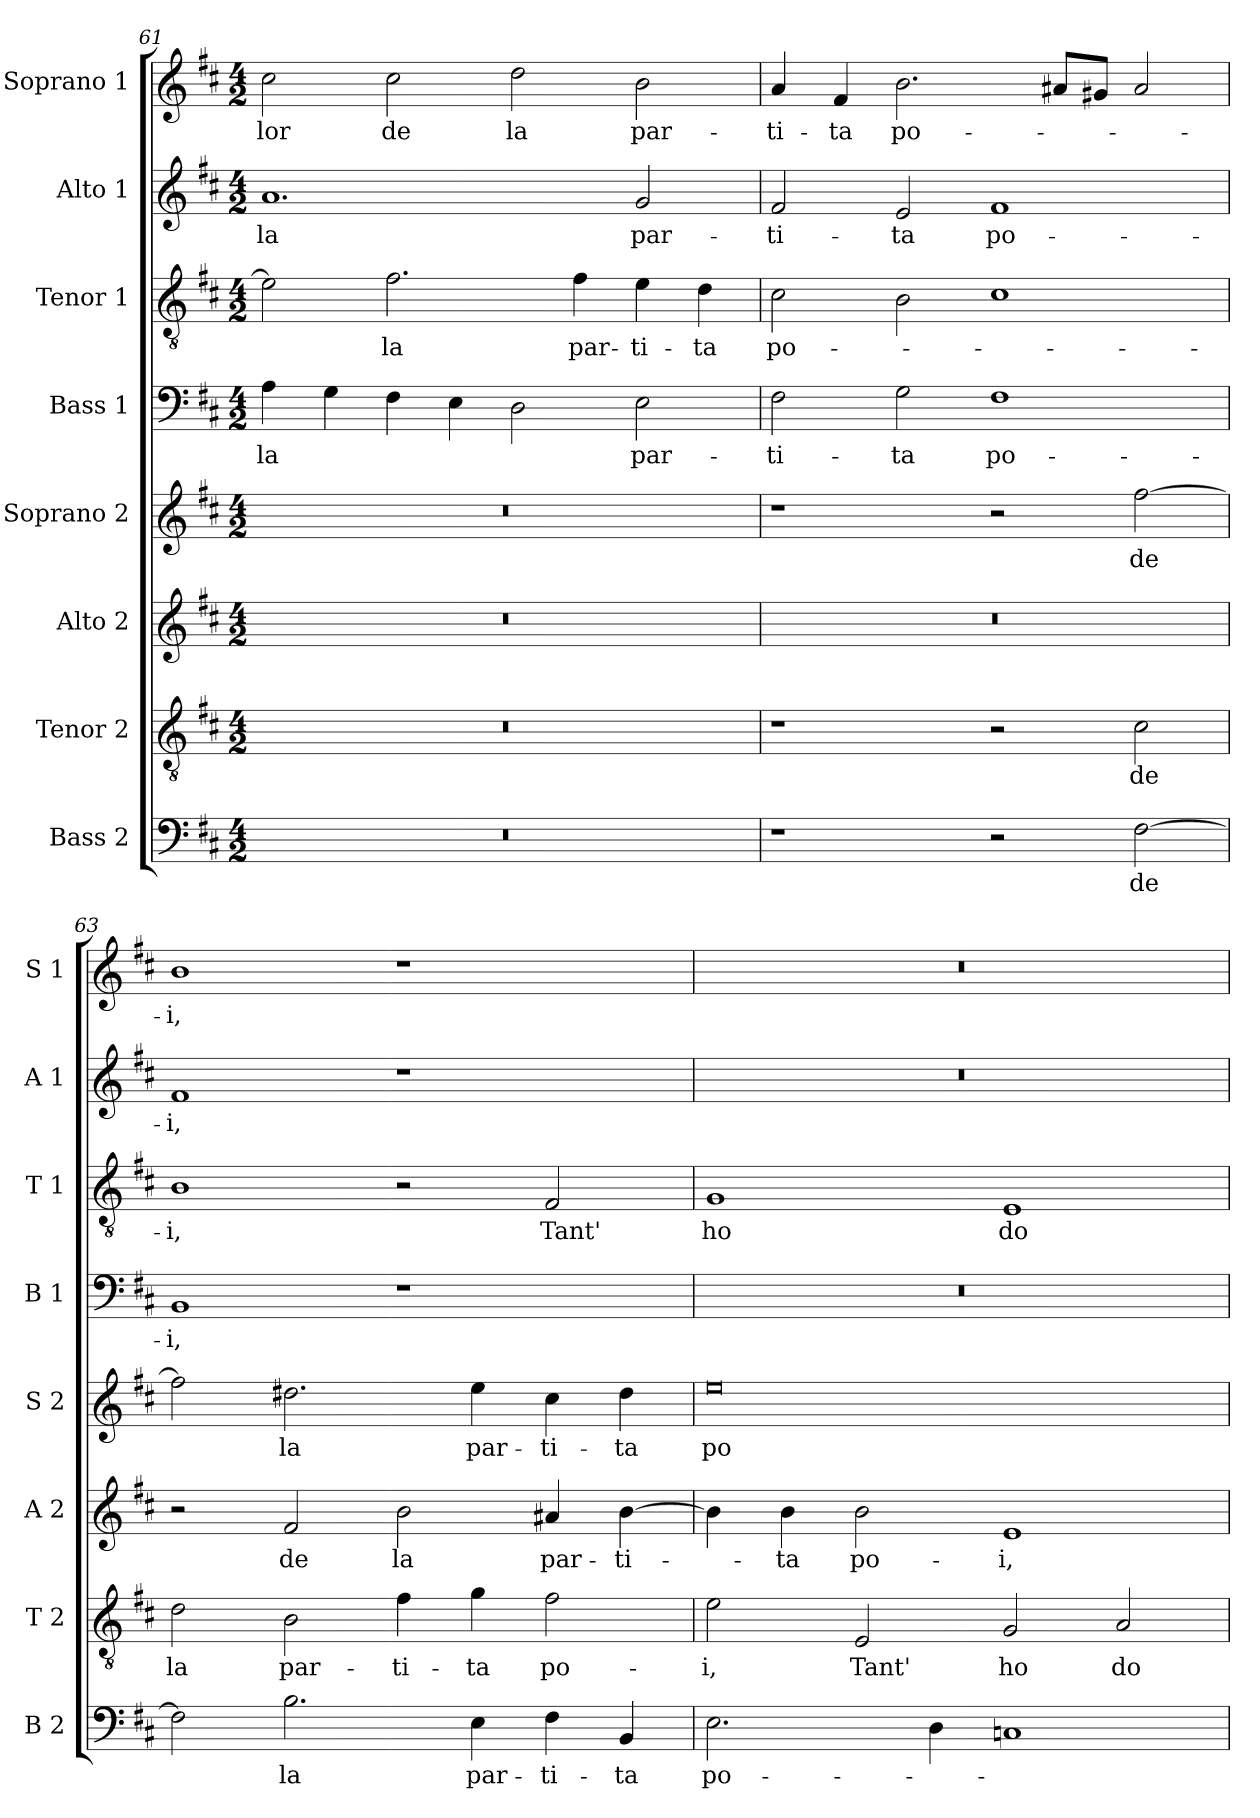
**kern	**text	**kern	**text	**kern	**text	**kern	**text	**kern	**text	**kern	**text	**kern	**text	**kern	**text
*part8	*part8	*part7	*part7	*part6	*part6	*part5	*part5	*part4	*part4	*part3	*part3	*part2	*part2	*part1	*part1
*staff8	*staff8	*staff7	*staff7	*staff6	*staff6	*staff5	*staff5	*staff4	*staff4	*staff3	*staff3	*staff2	*staff2	*staff1	*staff1
*I"Bass 2	*	*I"Tenor 2	*	*I"Alto 2	*	*I"Soprano 2	*	*I"Bass 1	*	*I"Tenor 1	*	*I"Alto 1	*	*I"Soprano 1	*
*I'B 2	*	*I'T 2	*	*I'A 2	*	*I'S 2	*	*I'B 1	*	*I'T 1	*	*I'A 1	*	*I'S 1	*
*clefF4	*	*clefGv2	*	*clefG2	*	*clefG2	*	*clefF4	*	*clefGv2	*	*clefG2	*	*clefG2	*
*k[f#c#]	*	*k[f#c#]	*	*k[f#c#]	*	*k[f#c#]	*	*k[f#c#]	*	*k[f#c#]	*	*k[f#c#]	*	*k[f#c#]	*
*D:	*	*D:	*	*D:	*	*D:	*	*D:	*	*D:	*	*D:	*	*D:	*
*M4/2	*	*M4/2	*	*M4/2	*	*M4/2	*	*M4/2	*	*M4/2	*	*M4/2	*	*M4/2	*
=61	=61	=61	=61	=61	=61	=61	=61	=61	=61	=61	=61	=61	=61	=61	=61
!	!	!	!	!	!	!	!	!	!LO:LY:b	!	!	!	!LO:LY:b	!	!LO:LY:b
0r	.	0r	.	0r	.	0r	.	4A\	la	2e\]	.	1.a	la	2cc#\	-lor
.	.	.	.	.	.	.	.	4G\	.	.	.	.	.	.	.
!	!	!	!	!	!	!	!	!	!	!	!LO:LY:b	!	!	!	!LO:LY:b
.	.	.	.	.	.	.	.	4F#\	.	2.f#\	la	.	.	2cc#\	de
.	.	.	.	.	.	.	.	4E\	.	.	.	.	.	.	.
!	!	!	!	!	!	!	!	!	!	!	!	!	!	!	!LO:LY:b
.	.	.	.	.	.	.	.	2D\	.	.	.	.	.	2dd\	la
!	!	!	!	!	!	!	!	!	!	!	!LO:LY:b	!	!	!	!
.	.	.	.	.	.	.	.	.	.	4f#\	par-	.	.	.	.
!	!	!	!	!	!	!	!	!	!LO:LY:b	!	!LO:LY:b	!	!LO:LY:b	!	!LO:LY:b
.	.	.	.	.	.	.	.	2E\	par-	4e\	-ti-	2g/	par-	2b\	par-
!	!	!	!	!	!	!	!	!	!	!	!LO:LY:b	!	!	!	!
.	.	.	.	.	.	.	.	.	.	4d\	-ta	.	.	.	.
=62	=62	=62	=62	=62	=62	=62	=62	=62	=62	=62	=62	=62	=62	=62	=62
!	!	!	!	!	!	!	!	!	!LO:LY:b	!	!LO:LY:b	!	!LO:LY:b	!	!LO:LY:b
1r	.	1r	.	0r	.	1r	.	2F#\	-ti-	2c#\	po-	2f#/	-ti-	4a/	-ti-
!	!	!	!	!	!	!	!	!	!	!	!	!	!	!	!LO:LY:b
.	.	.	.	.	.	.	.	.	.	.	.	.	.	4f#/	-ta
!	!	!	!	!	!	!	!	!	!LO:LY:b	!	!	!	!LO:LY:b	!	!LO:LY:b
.	.	.	.	.	.	.	.	2G\	-ta	2B\	.	2e/	-ta	2.b\	po-
!	!	!	!	!	!	!	!	!	!LO:LY:b	!	!	!	!LO:LY:b	!	!
2r	.	2r	.	.	.	2r	.	1F#	po-	1c#	.	1f#	po-	.	.
.	.	.	.	.	.	.	.	.	.	.	.	.	.	8a#X/L	.
.	.	.	.	.	.	.	.	.	.	.	.	.	.	8g#X/J	.
!	!LO:LY:b	!	!LO:LY:b	!	!	!	!LO:LY:b	!	!	!	!	!	!	!	!
[2F#\	de	2c#\	de	.	.	[2ff#\	de	.	.	.	.	.	.	2a#/	.
!!LO:LB:g=z
=63	=63	=63	=63	=63	=63	=63	=63	=63	=63	=63	=63	=63	=63	=63	=63
!	!	!	!LO:LY:b	!	!	!	!	!	!LO:LY:b	!	!LO:LY:b	!	!LO:LY:b	!	!LO:LY:b
2F#\]	.	2d\	la	2r	.	2ff#\]	.	1BB	-i,	1B	-i,	1f#	-i,	1b	-i,
!	!LO:LY:b	!	!LO:LY:b	!	!LO:LY:b	!	!LO:LY:b	!	!	!	!	!	!	!	!
2.B\	la	2B\	par-	2f#/	de	2.dd#X\	la	.	.	.	.	.	.	.	.
!	!	!	!LO:LY:b	!	!LO:LY:b	!	!	!	!	!	!	!	!	!	!
.	.	4f#\	-ti-	2b\	la	.	.	1r	.	2r	.	1r	.	1r	.
!	!LO:LY:b	!	!LO:LY:b	!	!	!	!LO:LY:b	!	!	!	!	!	!	!	!
4E\	par-	4g\	-ta	.	.	4ee\	par-	.	.	.	.	.	.	.	.
!	!LO:LY:b	!	!LO:LY:b	!	!LO:LY:b	!	!LO:LY:b	!	!	!	!LO:LY:b	!	!	!	!
4F#\	-ti-	2f#\	po-	4a#X/	par-	4cc#\	-ti-	.	.	2F#/	Tant'	.	.	.	.
!	!LO:LY:b	!	!	!	!LO:LY:b	!	!LO:LY:b	!	!	!	!	!	!	!	!
4BB/	-ta	.	.	[4b\	-ti-	4dd#\	-ta	.	.	.	.	.	.	.	.
=64	=64	=64	=64	=64	=64	=64	=64	=64	=64	=64	=64	=64	=64	=64	=64
!	!LO:LY:b	!	!LO:LY:b	!	!	!	!LO:LY:b	!	!	!	!LO:LY:b	!	!	!	!
2.E\	po-	2e\	-i,	4b\]	.	0ee	po-	0r	.	1G	ho	0r	.	0r	.
!	!	!	!	!	!LO:LY:b	!	!	!	!	!	!	!	!	!	!
.	.	.	.	4b\	-ta	.	.	.	.	.	.	.	.	.	.
!	!	!	!LO:LY:b	!	!LO:LY:b	!	!	!	!	!	!	!	!	!	!
.	.	2E/	Tant'	2b\	po-	.	.	.	.	.	.	.	.	.	.
4D\	.	.	.	.	.	.	.	.	.	.	.	.	.	.	.
!	!	!	!LO:LY:b	!	!LO:LY:b	!	!	!	!	!	!LO:LY:b	!	!	!	!
1Cn	.	2G/	ho	1e	-i,	.	.	.	.	1E	do-	.	.	.	.
!	!	!	!LO:LY:b	!	!	!	!	!	!	!	!	!	!	!	!
.	.	2A/	do-	.	.	.	.	.	.	.	.	.	.	.	.
=	=	=	=	=	=	=	=	=	=	=	=	=	=	=	=
*-	*-	*-	*-	*-	*-	*-	*-	*-	*-	*-	*-	*-	*-	*-	*-
